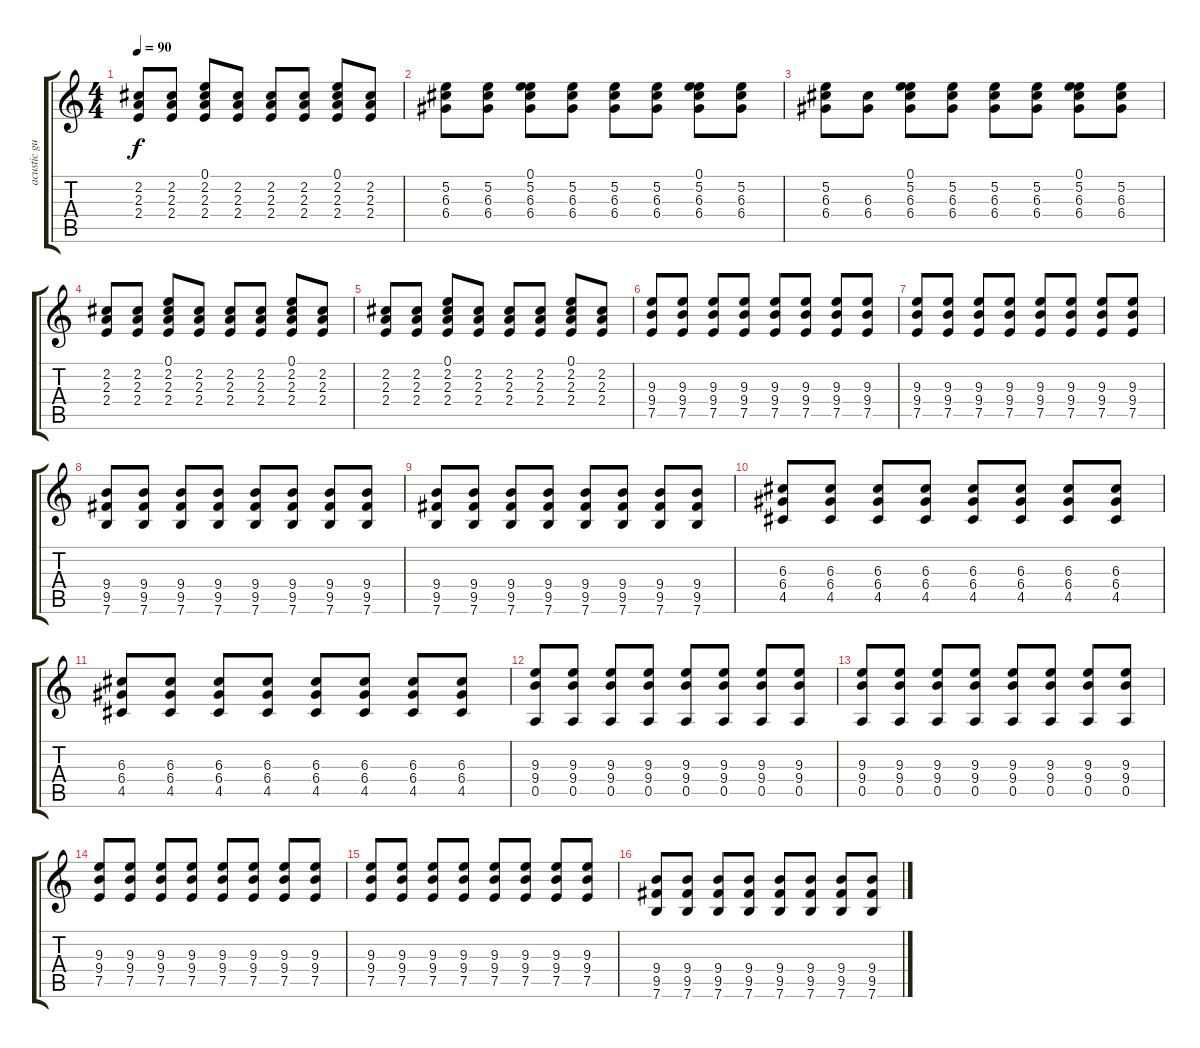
\track ("acustic guitar" "acustic gu") {instrument acousticguitarnylon}
\staff {score tabs}
\tuning (E4 B3 G3 D3 A2 E2) {hide}
\ts (4 4)
\tempo 90
\clef g2
\ks c
(2.2 2.3 2.4).8{dy f} (2.2 2.3 2.4).8 (0.1 2.2 2.3 2.4).8 (2.2 2.3 2.4).8 (2.2 2.3 2.4).8 (2.2 2.3 2.4).8 (0.1 2.2 2.3 2.4).8 (2.2 2.3 2.4).8 |
(5.2 6.3 6.4).8 (5.2 6.3 6.4).8 (0.1 5.2 6.3 6.4).8 (5.2 6.3 6.4).8 (5.2 6.3 6.4).8 (5.2 6.3 6.4).8 (0.1 5.2 6.3 6.4).8 (5.2 6.3 6.4).8 |
(5.2 6.3 6.4).8 (6.3 6.4).8 (0.1 5.2 6.3 6.4).8 (5.2 6.3 6.4).8 (5.2 6.3 6.4).8 (5.2 6.3 6.4).8 (0.1 5.2 6.3 6.4).8 (5.2 6.3 6.4).8 |
(2.2 2.3 2.4).8 (2.2 2.3 2.4).8 (0.1 2.2 2.3 2.4).8 (2.2 2.3 2.4).8 (2.2 2.3 2.4).8 (2.2 2.3 2.4).8 (0.1 2.2 2.3 2.4).8 (2.2 2.3 2.4).8 |
(2.2 2.3 2.4).8 (2.2 2.3 2.4).8 (0.1 2.2 2.3 2.4).8 (2.2 2.3 2.4).8 (2.2 2.3 2.4).8 (2.2 2.3 2.4).8 (0.1 2.2 2.3 2.4).8 (2.2 2.3 2.4).8 |
(9.3 9.4 7.5).8 (9.3 9.4 7.5).8 (9.3 9.4 7.5).8 (9.3 9.4 7.5).8 (9.3 9.4 7.5).8 (9.3 9.4 7.5).8 (9.3 9.4 7.5).8 (9.3 9.4 7.5).8 |
(9.3 9.4 7.5).8 (9.3 9.4 7.5).8 (9.3 9.4 7.5).8 (9.3 9.4 7.5).8 (9.3 9.4 7.5).8 (9.3 9.4 7.5).8 (9.3 9.4 7.5).8 (9.3 9.4 7.5).8 |
(9.4 9.5 7.6).8 (9.4 9.5 7.6).8 (9.4 9.5 7.6).8 (9.4 9.5 7.6).8 (9.4 9.5 7.6).8 (9.4 9.5 7.6).8 (9.4 9.5 7.6).8 (9.4 9.5 7.6).8 |
(9.4 9.5 7.6).8 (9.4 9.5 7.6).8 (9.4 9.5 7.6).8 (9.4 9.5 7.6).8 (9.4 9.5 7.6).8 (9.4 9.5 7.6).8 (9.4 9.5 7.6).8 (9.4 9.5 7.6).8 |
(6.3 6.4 4.5).8 (6.3 6.4 4.5).8 (6.3 6.4 4.5).8 (6.3 6.4 4.5).8 (6.3 6.4 4.5).8 (6.3 6.4 4.5).8 (6.3 6.4 4.5).8 (6.3 6.4 4.5).8 |
(6.3 6.4 4.5).8 (6.3 6.4 4.5).8 (6.3 6.4 4.5).8 (6.3 6.4 4.5).8 (6.3 6.4 4.5).8 (6.3 6.4 4.5).8 (6.3 6.4 4.5).8 (6.3 6.4 4.5).8 |
(9.3 9.4 0.5).8 (9.3 9.4 0.5).8 (9.3 9.4 0.5).8 (9.3 9.4 0.5).8 (9.3 9.4 0.5).8 (9.3 9.4 0.5).8 (9.3 9.4 0.5).8 (9.3 9.4 0.5).8 |
(9.3 9.4 0.5).8 (9.3 9.4 0.5).8 (9.3 9.4 0.5).8 (9.3 9.4 0.5).8 (9.3 9.4 0.5).8 (9.3 9.4 0.5).8 (9.3 9.4 0.5).8 (9.3 9.4 0.5).8 |
(9.3 9.4 7.5).8 (9.3 9.4 7.5).8 (9.3 9.4 7.5).8 (9.3 9.4 7.5).8 (9.3 9.4 7.5).8 (9.3 9.4 7.5).8 (9.3 9.4 7.5).8 (9.3 9.4 7.5).8 |
(9.3 9.4 7.5).8 (9.3 9.4 7.5).8 (9.3 9.4 7.5).8 (9.3 9.4 7.5).8 (9.3 9.4 7.5).8 (9.3 9.4 7.5).8 (9.3 9.4 7.5).8 (9.3 9.4 7.5).8 |
(9.4 9.5 7.6).8 (9.4 9.5 7.6).8 (9.4 9.5 7.6).8 (9.4 9.5 7.6).8 (9.4 9.5 7.6).8 (9.4 9.5 7.6).8 (9.4 9.5 7.6).8 (9.4 9.5 7.6).8
